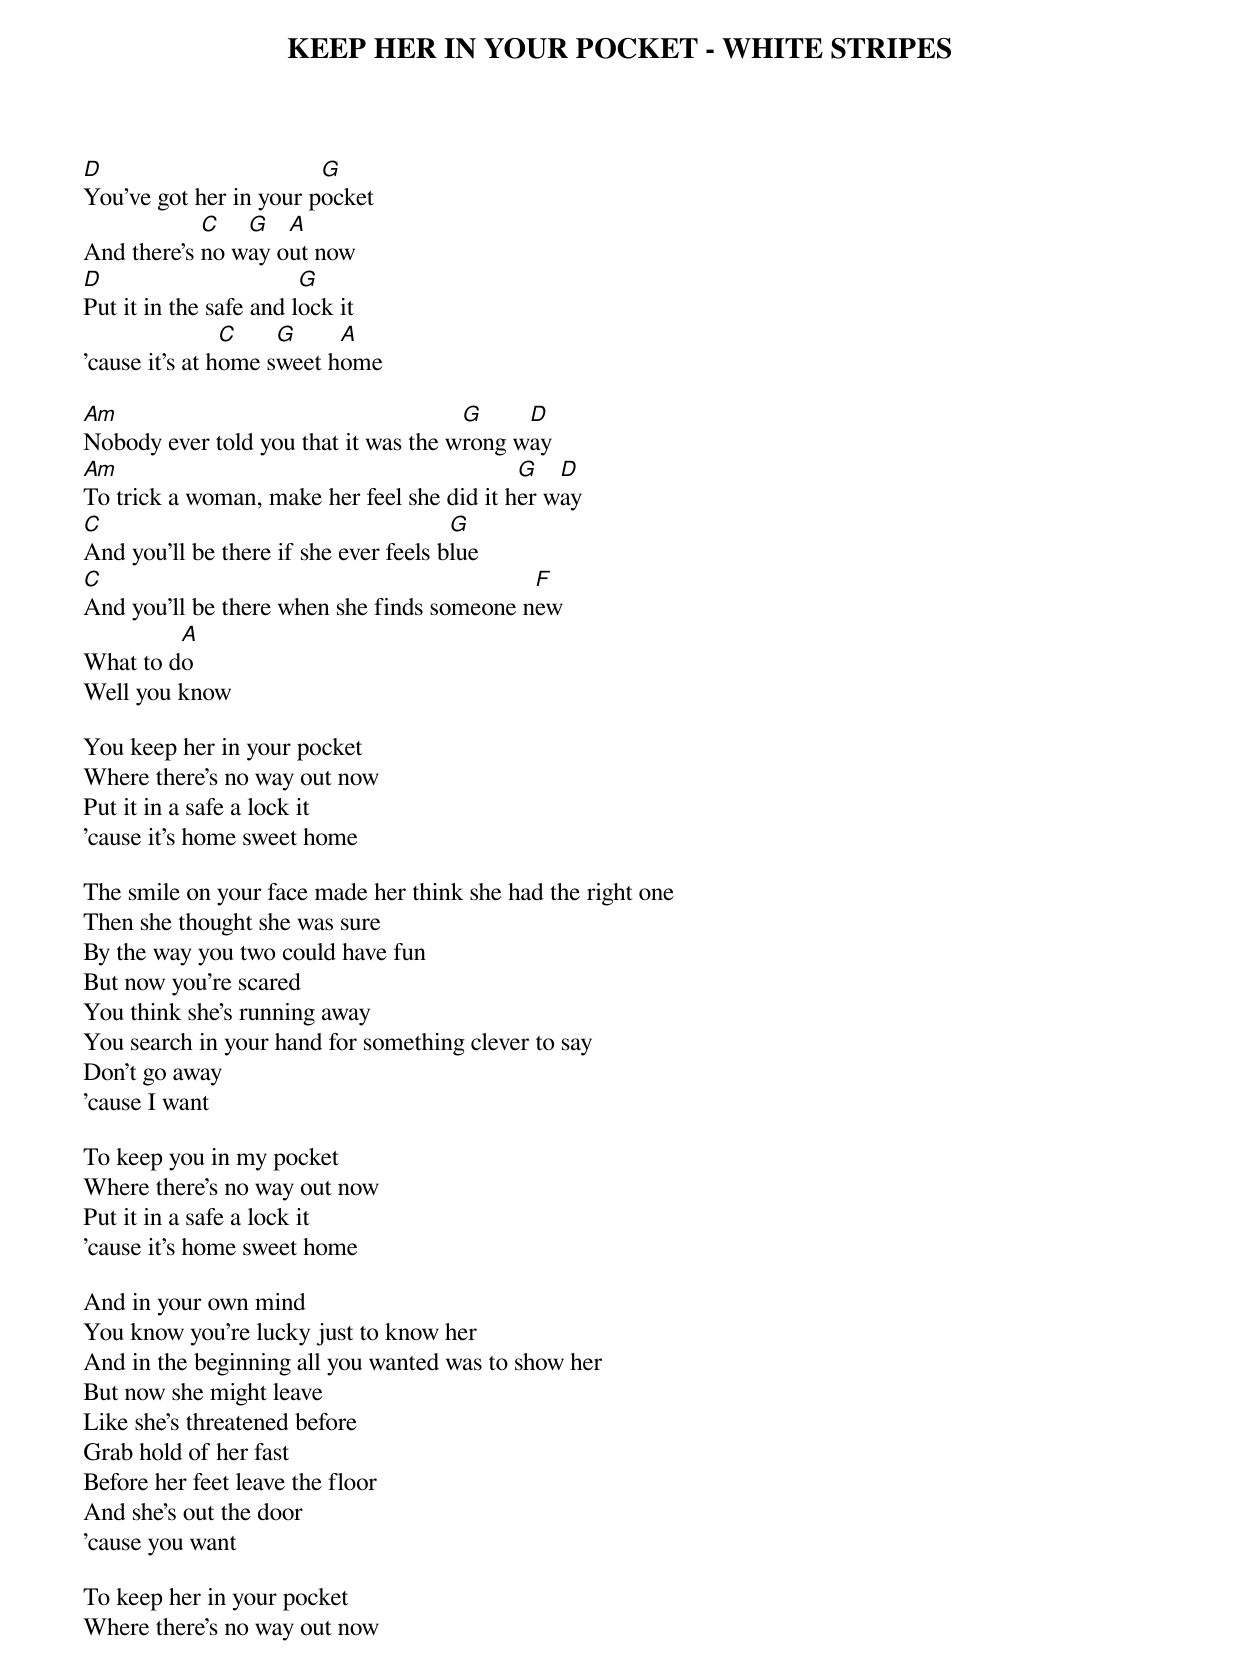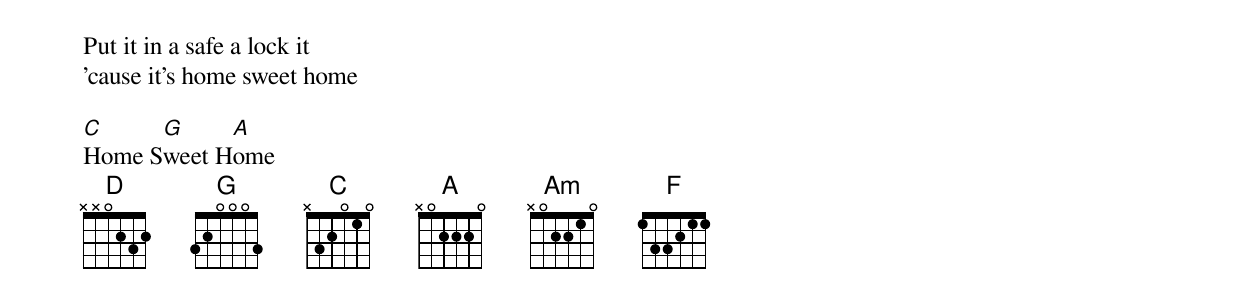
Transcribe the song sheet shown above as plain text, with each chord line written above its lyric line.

KEEP HER IN YOUR POCKET - WHITE STRIPES

D                       G
You've got her in your pocket
            C   G   A
And there's no way out now
D                       G
Put it in the safe and lock it
                C    G     A
'cause it's at home sweet home

Am                                    G     D
Nobody ever told you that it was the wrong way
Am                                          G   D
To trick a woman, make her feel she did it her way
C                                      G
And you'll be there if she ever feels blue
C                                           F
And you'll be there when she finds someone new
         A
What to do
Well you know

You keep her in your pocket
Where there's no way out now
Put it in a safe a lock it
'cause it's home sweet home

The smile on your face made her think she had the right one
Then she thought she was sure
By the way you two could have fun
But now you're scared
You think she's running away
You search in your hand for something clever to say
Don't go away
'cause I want

To keep you in my pocket
Where there's no way out now
Put it in a safe a lock it
'cause it's home sweet home

And in your own mind
You know you're lucky just to know her
And in the beginning all you wanted was to show her
But now she might leave
Like she's threatened before
Grab hold of her fast
Before her feet leave the floor
And she's out the door
'cause you want

To keep her in your pocket
Where there's no way out now
Put it in a safe a lock it
'cause it's home sweet home

C     G     A
Home Sweet Home
